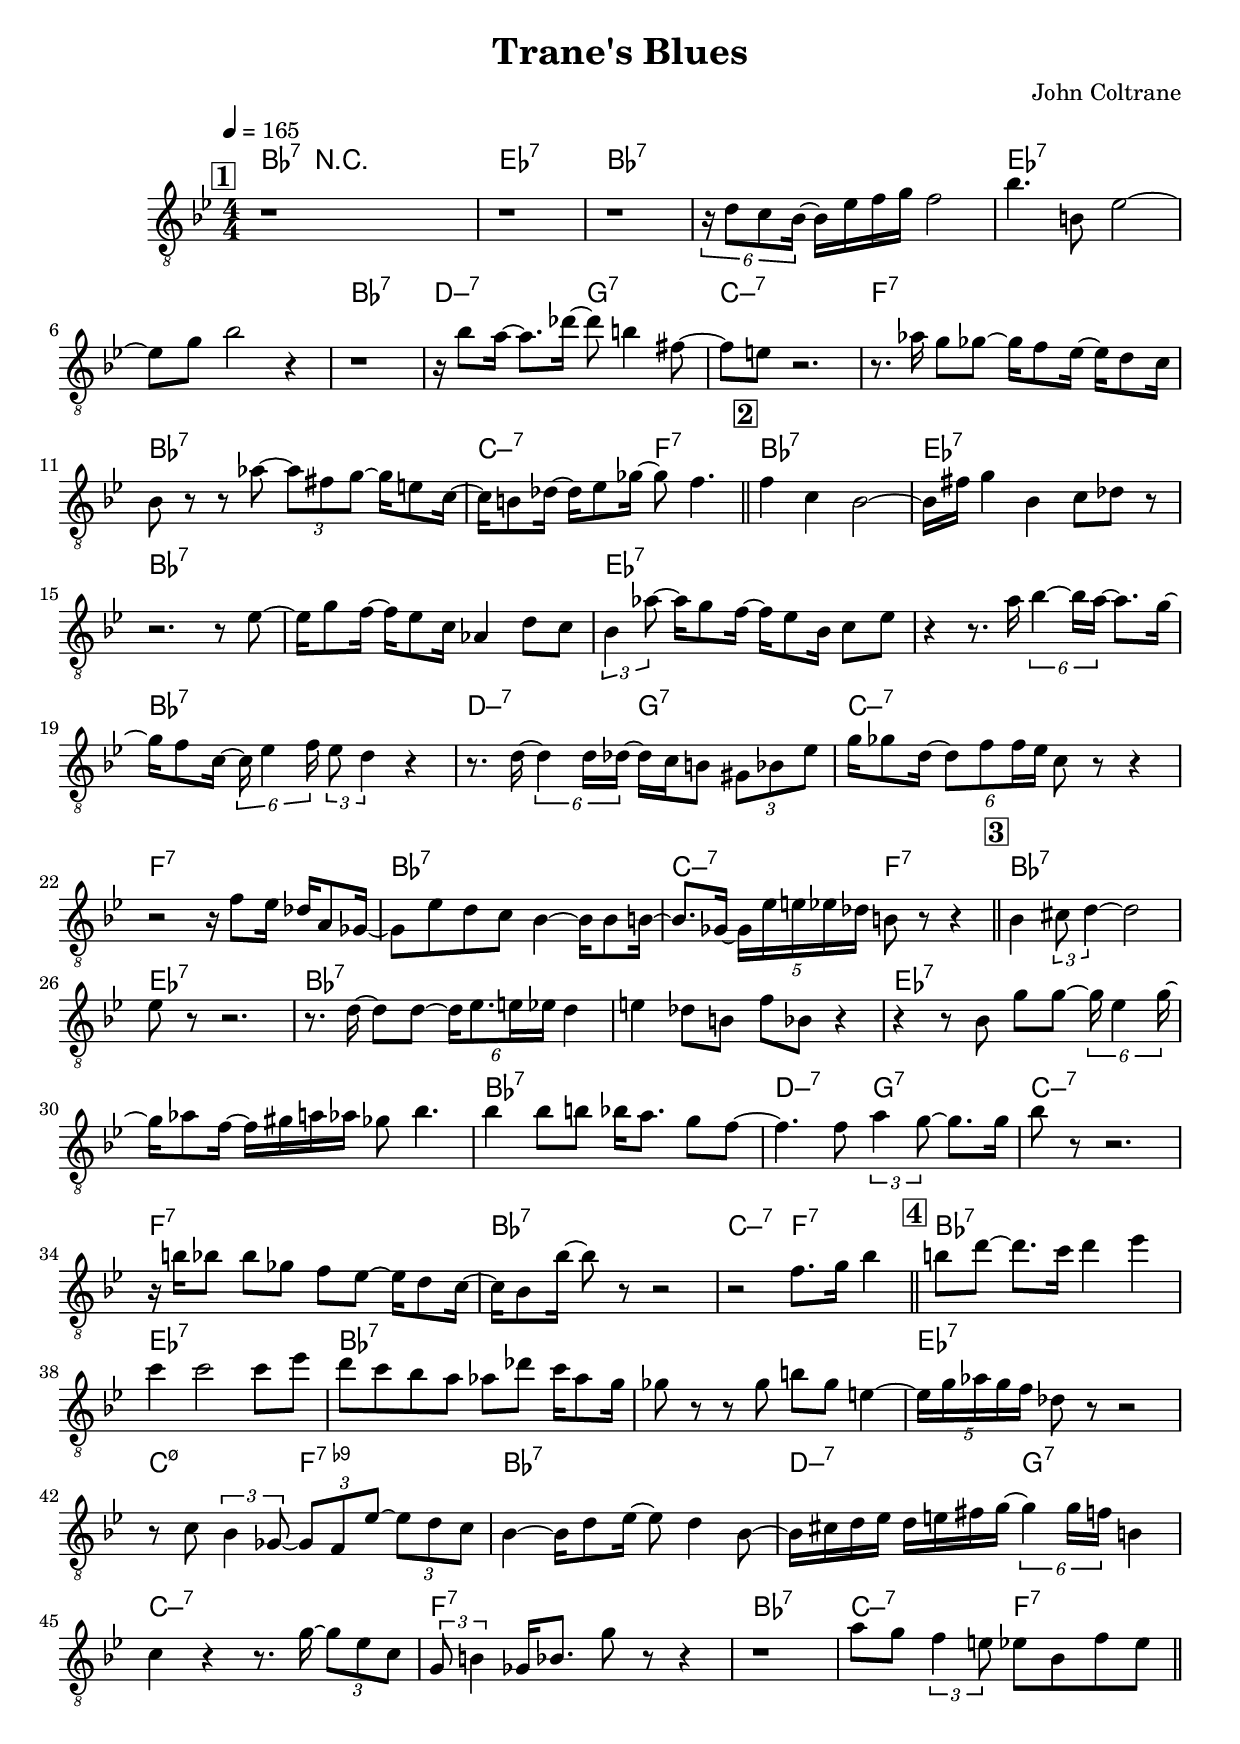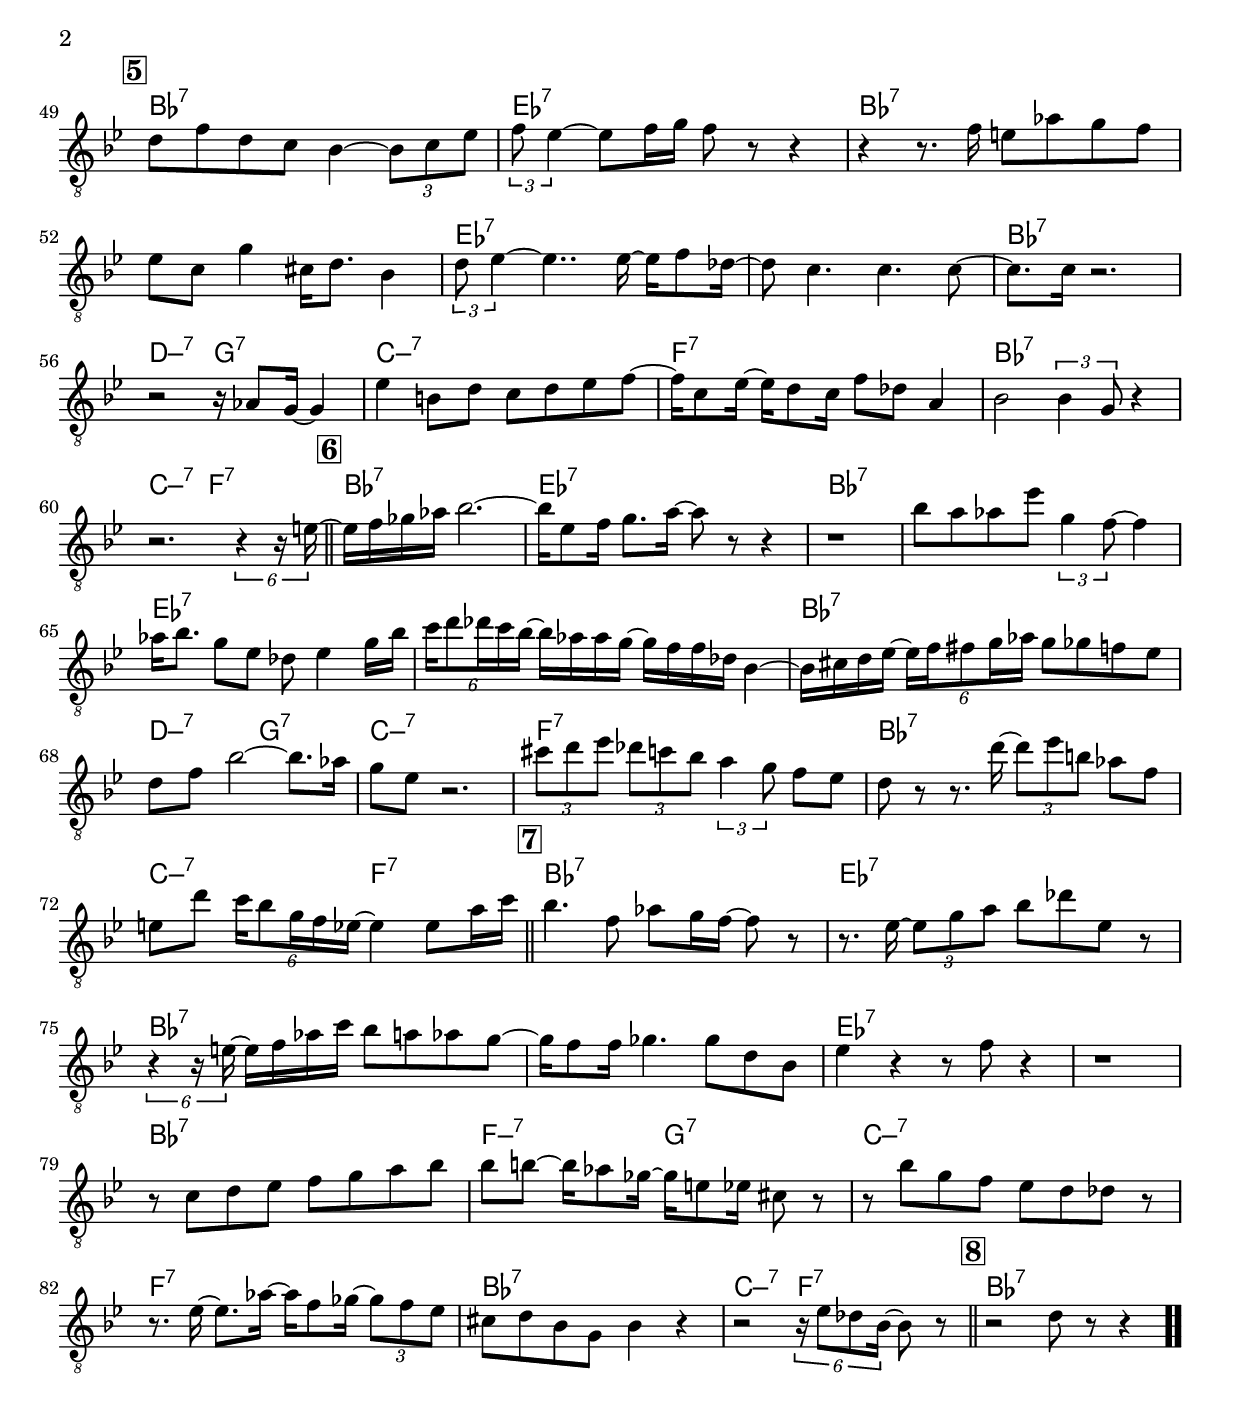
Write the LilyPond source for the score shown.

\version "2.13.2"

#(ly:set-option 'point-and-click #f)

\header {
  title = "Trane's Blues"
  composer = "John Coltrane"
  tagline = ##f
}
global =
{
    \override Staff.TimeSignature #'style = #'()
    \time 4/4
    \clef "treble_8"
    \key bes \major
    \override Rest #'direction = #'0
    \override MultiMeasureRest #'staff-position = #0
}
\score
{
<<
    \transpose c' c'

    \new ChordNames { \chords {
      \set majorSevenSymbol = \markup { "maj7" }
      \set minorChordModifier = \markup { \char ##x2013 }
      
      | bes4:7 r4 s4 s4 | es1:7 | bes1:7 | s1 | es1:7 | s1 | bes1:7 | d2:min7 g2:7 
      | c1:min7 | f1:7 | bes1:7 | c2:min7 f2:7 | bes1:7 | es1:7 | bes1:7 | s1 
      | es1:7 | s1 | bes1:7 | d2:min7 g2:7 | c1:min7 | f1:7 | bes1:7 | c2:min7 f2:7 
      | bes1:7 | es1:7 | bes1:7 | s1 | es1:7 | s1 | bes1:7 | d2:min7 g2:7 
      | c1:min7 | f1:7 | bes1:7 | c2:min7 f2:7 | bes1:7 | es1:7 | bes1:7 | s1 
      | es1:7 | c2:min5-7 f2:9- | bes1:7 | d2:min7 g2:7 | c1:min7 | f1:7 | bes1:7 | c2:min7 f2:7 
      | bes1:7 | es1:7 | bes1:7 | s1 | es1:7 | s1 | bes1:7 | d2:min7 g2:7 
      | c1:min7 | f1:7 | bes1:7 | c2:min7 f2:7 | bes1:7 | es1:7 | bes1:7 | s1 
      | es1:7 | s1 | bes1:7 | d2:min7 g2:7 | c1:min7 | f1:7 | bes1:7 | c2:min7 f2:7 
      | bes1:7 | es1:7 | bes1:7 | s1 | es1:7 | s1 | bes1:7 | f2:min7 g2:7 
      | c1:min7 | f1:7 | bes1:7 | c2:min7 f2:7 | bes1:7|
      }
      }

    \new Staff
    <<
    \transpose c' c'

    {
      \global
  		%\override Score.MetronomeMark #'transparent = ##t
  		%\override Score.MetronomeMark #'stencil = ##f
  		
  		\override HorizontalBracket #'direction = #UP
  		\override HorizontalBracket #'bracket-flare = #'(0 . 0)
  		
  		\override TextSpanner #'dash-fraction = #1.0
  		\override TextSpanner #'bound-details #'left #'text = \markup{ \concat{\draw-line #'(0 . -1.0) \draw-line #'(1.0 . 0) }}
  		\override TextSpanner #'bound-details #'right #'text = \markup{ \concat{ \draw-line #'(1.0 . 0) \draw-line #'(0 . -1.0) }}
          \set Score.markFormatter = #format-mark-box-numbers


      \tempo 4 = 165
      \set Score.currentBarNumber = #1
     
      \bar "||" \mark \default r1 
      | r1 
      | r1 
      | \tuplet 6/4 {r16 d'8 c'8 bes16~} bes16 es'16 f'16 g'16 f'2 
      | bes'4. b8 es'2~ 
      | es'8 g'8 bes'2 r4 
      | r1 
      | r16 bes'8 a'16~ a'8. des''16~ des''8 b'4 fis'8~ 
      | fis'8 e'8 r2. 
      | r8. aes'16 g'8 ges'8~ ges'16 f'8 es'16~ es'16 d'8 c'16 
      | bes8 r8 r8 aes'8~ \tuplet 3/2 {aes'8 fis'8 g'8~} g'16 e'8 c'16~ 
      | c'16 b8 des'16~ des'16 es'8 ges'16~ ges'8 f'4. 
      \bar "||" \mark \default f'4 c'4 bes2~ 
      | bes16 fis'16 g'4 bes4 c'8 des'8 r8 
      | r2. r8 es'8~ 
      | es'16 g'8 f'16~ f'16 es'8 c'16 aes4 d'8 c'8 
      | \tuplet 3/2 {bes4 aes'8~} aes'16 g'8 f'16~ f'16 es'8 bes16 c'8 es'8 
      | r4 r8. a'16 \tuplet 6/4 {bes'4~ bes'16 a'16~} a'8. g'16~ 
      | g'16 f'8 c'16~ \tuplet 6/4 {c'16 es'4 f'16} \tuplet 3/2 {es'8 d'4} r4 
      | r8. d'16~ \tuplet 6/4 {d'4 d'16 des'16~} des'16 c'16 b8 \tuplet 3/2 {gis8 bes8 es'8} 
      | g'16 ges'8 d'16~ \tuplet 6/4 {d'8 f'8 f'16 es'16} c'8 r8 r4 
      | r2 r16 f'8 es'16 des'16 a8 ges16~ 
      | ges8 es'8 d'8 c'8 bes4~ bes16 bes8 b16~ 
      | b8. ges16~ \tuplet 5/4 {ges16 es'16 e'16 es'16 des'16} b8 r8 r4 
      \bar "||" \mark \default bes4 \tuplet 3/2 {cis'8 d'4~} d'2 
      | es'8 r8 r2. 
      | r8. d'16~ d'8 d'8~ \tuplet 6/4 {d'16 es'8. e'16 es'16} d'4 
      | e'4 des'8 b8 f'8 bes8 r4 
      | r4 r8 bes8 g'8 g'8~ \tuplet 6/4 {g'16 es'4 g'16~} 
      | g'16 aes'8 f'16~ f'16 gis'16 a'16 aes'16 ges'8 bes'4. 
      | bes'4 bes'8 b'8 bes'16 a'8. g'8 f'8~ 
      | f'4. f'8 \tuplet 3/2 {a'4 g'8~} g'8. g'16 
      | bes'8 r8 r2. 
      | r16 b'16 bes'8 bes'8 ges'8 f'8 es'8~ es'16 d'8 c'16~ 
      | c'16 bes8 bes'16~ bes'8 r8 r2 
      | r2 f'8. g'16 bes'4 
      \bar "||" \mark \default b'8 d''8~ d''8. c''16 d''4 es''4 
      | c''4 c''2 c''8 es''8 
      | d''8 c''8 bes'8 a'8 aes'8 des''8 c''16 aes'8 g'16 
      | ges'8 r8 r8 ges'8 b'8 ges'8 e'4~ 
      | \tuplet 5/4 {e'16 g'16 aes'16 g'16 f'16} des'8 r8 r2 
      | r8 c'8 \tuplet 3/2 {bes4 ges8~} \tuplet 3/2 {ges8 f8 es'8~} \tuplet 3/2 {es'8 d'8 c'8} 
      | bes4~ bes16 d'8 es'16~ es'8 d'4 bes8~ 
      | bes16 cis'16 d'16 es'16 d'16 e'16 fis'16 g'16~ \tuplet 6/4 {g'4 g'16 f'16} b4 
      | c'4 r4 r8. g'16~ \tuplet 3/2 {g'8 es'8 c'8} 
      | \tuplet 3/2 {g8 b4} ges16 bes8. g'8 r8 r4 
      | r1 
      | a'8 g'8 \tuplet 3/2 {f'4 e'8} es'8 bes8 f'8 es'8 
      \bar "||" \mark \default d'8 f'8 d'8 c'8 bes4~ \tuplet 3/2 {bes8 c'8 es'8} 
      | \tuplet 3/2 {f'8 es'4~} es'8 f'16 g'16 f'8 r8 r4 
      | r4 r8. f'16 e'8 aes'8 g'8 f'8 
      | es'8 c'8 g'4 cis'16 d'8. bes4 
      | \tuplet 3/2 {d'8 es'4~} es'4.. es'16~ es'16 f'8 des'16~ 
      | des'8 c'4. c'4. c'8~ 
      | c'8. c'16 r2. 
      | r2 r16 aes8 g16~ g4 
      | es'4 b8 d'8 c'8 d'8 es'8 f'8~ 
      | f'16 c'8 es'16~ es'16 d'8 c'16 f'8 des'8 a4 
      | bes2 \tuplet 3/2 {bes4 g8} r4 
      | r2. \tuplet 6/4 {r4 r16 e'16~} 
      \bar "||" \mark \default e'16 f'16 ges'16 aes'16 bes'2.~ 
      | bes'16 es'8 f'16 g'8. a'16~ a'8 r8 r4 
      | r1 
      | bes'8 a'8 aes'8 es''8 \tuplet 3/2 {g'4 f'8~} f'4 
      | aes'16 bes'8. g'8 es'8 des'8 es'4 g'16 bes'16 
      | \tuplet 6/4 {c''16 d''8 des''16 c''16 bes'16~} bes'16 aes'16 aes'16 g'16~ g'16 f'16 f'16 des'16 bes4~ 
      | bes16 cis'16 d'16 es'16~ \tuplet 6/4 {es'16 f'16 fis'8 g'16 aes'16} g'8 ges'8 f'8 es'8 
      | d'8 f'8 bes'2~ bes'8. aes'16 
      | g'8 es'8 r2. 
      | \tuplet 3/2 {cis''8 d''8 es''8} \tuplet 3/2 {des''8 c''8 bes'8} \tuplet 3/2 {a'4 g'8} f'8 es'8 
      | d'8 r8 r8. d''16~ \tuplet 3/2 {d''8 es''8 b'8} aes'8 f'8 
      | e'8 d''8 \tuplet 6/4 {c''16 bes'8 g'16 f'16 es'16~} es'4 es'8 a'16 c''16 
      \bar "||" \mark \default bes'4. f'8 aes'8 g'16 f'16~ f'8 r8 
      | r8. es'16~ \tuplet 3/2 {es'8 g'8 a'8} bes'8 des''8 es'8 r8 
      | \tuplet 6/4 {r4 r16 e'16~} e'16 f'16 aes'16 c''16 bes'8 a'8 aes'8 g'8~ 
      | g'16 f'8 f'16 ges'4. ges'8 d'8 bes8 
      | es'4 r4 r8 f'8 r4 
      | r1 
      | r8 c'8 d'8 es'8 f'8 g'8 a'8 bes'8 
      | bes'8 b'8~ b'16 aes'8 ges'16~ ges'16 e'8 es'16 cis'8 r8 
      | r8 bes'8 g'8 f'8 es'8 d'8 des'8 r8 
      | r8. es'16~ es'8. aes'16~ aes'16 f'8 ges'16~ \tuplet 3/2 {ges'8 f'8 es'8} 
      | cis'8 d'8 bes8 g8 bes4 r4 
      | r2 \tuplet 6/4 {r16 es'8 des'8 bes16~} bes8 r8 
      \bar "||" \mark \default r2 d'8 r8 r4\bar  ".."
    }
    >>
>>    
}
